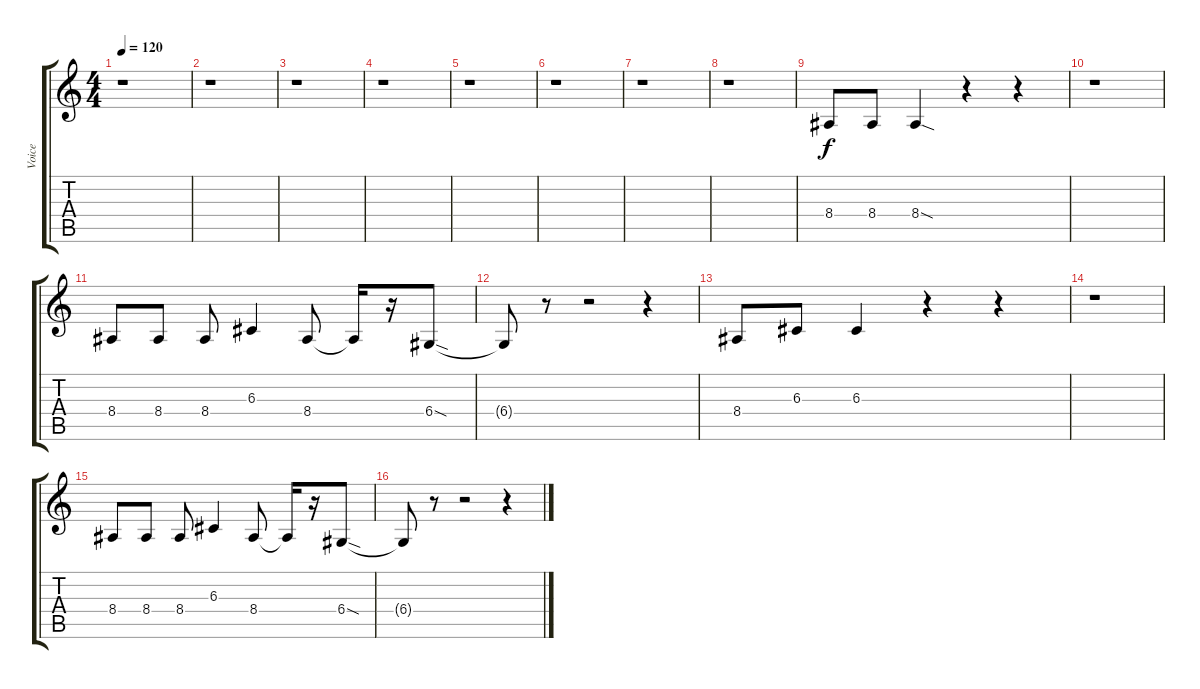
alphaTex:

\track ("Voice" "Voice") {instrument flute}
\staff {score tabs}
\tuning (E4 B3 G3 D3 A2 E2) {hide}
\ts (4 4)
\tempo 120
\clef g2
\ks c
r.1{dy f instrument flute} |
r.1 |
r.1 |
r.1 |
r.1 |
r.1 |
r.1 |
r.1 |
8.4.8 8.4.8 8.4{sod}.4 r.4 r.4 |
r.1 |
8.4.8 8.4.8 8.4.8 6.3.4 8.4.8 8.4{t}.16 r.16 6.4{sod}.8 |
6.4{t}.8 r.8 r.2 r.4 |
8.4.8 6.3.8 6.3.4 r.4 r.4 |
r.1 |
8.4.8 8.4.8 8.4.8 6.3.4 8.4.8 8.4{t}.16 r.16 6.4{sod}.8 |
6.4{t}.8 r.8 r.2 r.4
